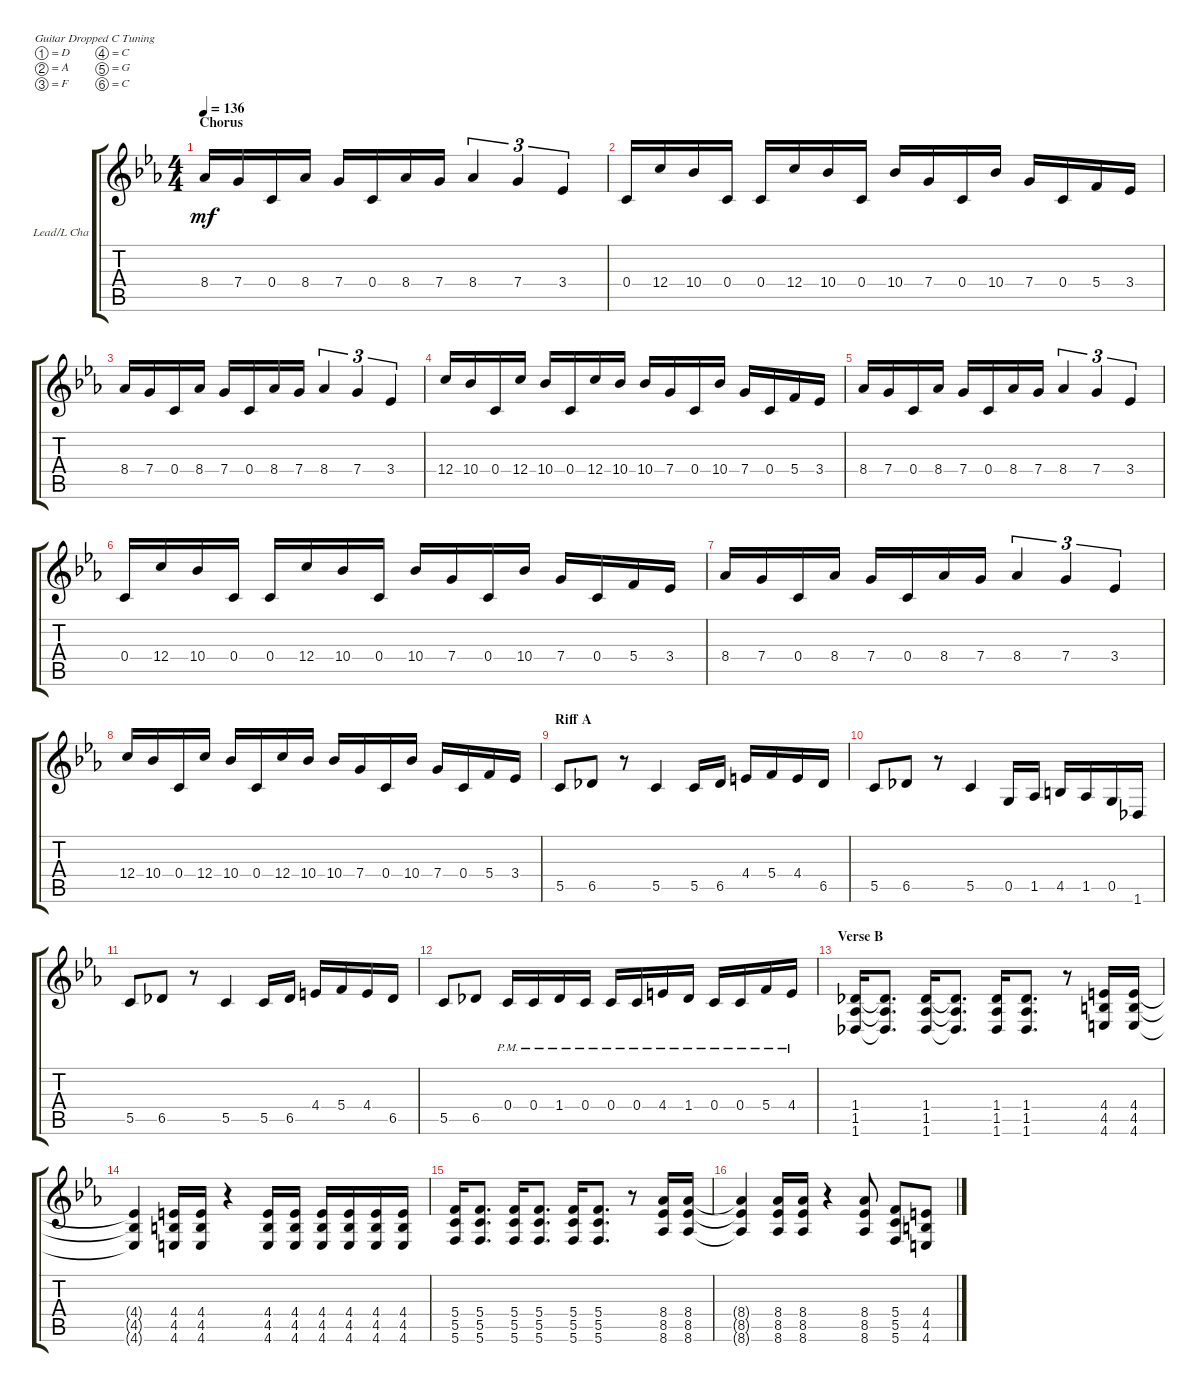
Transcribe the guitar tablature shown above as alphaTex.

\defaultSystemsLayout 4
\bracketExtendMode groupsimilarinstruments
\firstSystemTrackNameOrientation horizontal
\otherSystemsTrackNameOrientation horizontal
\track ("Lead/L Channel" "Lead/L Cha") {instrument distortionguitar}
\staff {score tabs}
\tuning (D4 A3 F3 C3 G2 C2)
\ts (4 4)
\section ("" "Chorus")
\tempo 136
\clef g2
\ks cminor
8.4.16{dy mf} 7.4.16 0.4.16 8.4.16 7.4.16 0.4.16 8.4.16 7.4.16 8.4.4{tu (3 2)} 7.4.4{tu (3 2)} 3.4.4{tu (3 2)} |
0.4.16 12.4.16 10.4.16 0.4.16 0.4.16 12.4.16 10.4.16 0.4.16 10.4.16 7.4.16 0.4.16 10.4.16 7.4.16 0.4.16 5.4.16 3.4.16 |
8.4.16 7.4.16 0.4.16 8.4.16 7.4.16 0.4.16 8.4.16 7.4.16 8.4.4{tu (3 2)} 7.4.4{tu (3 2)} 3.4.4{tu (3 2)} |
12.4.16 10.4.16 0.4.16 12.4.16 10.4.16 0.4.16 12.4.16 10.4.16 10.4.16 7.4.16 0.4.16 10.4.16 7.4.16 0.4.16 5.4.16 3.4.16 |
8.4.16 7.4.16 0.4.16 8.4.16 7.4.16 0.4.16 8.4.16 7.4.16 8.4.4{tu (3 2)} 7.4.4{tu (3 2)} 3.4.4{tu (3 2)} |
0.4.16 12.4.16 10.4.16 0.4.16 0.4.16 12.4.16 10.4.16 0.4.16 10.4.16 7.4.16 0.4.16 10.4.16 7.4.16 0.4.16 5.4.16 3.4.16 |
8.4.16 7.4.16 0.4.16 8.4.16 7.4.16 0.4.16 8.4.16 7.4.16 8.4.4{tu (3 2)} 7.4.4{tu (3 2)} 3.4.4{tu (3 2)} |
12.4.16 10.4.16 0.4.16 12.4.16 10.4.16 0.4.16 12.4.16 10.4.16 10.4.16 7.4.16 0.4.16 10.4.16 7.4.16 0.4.16 5.4.16 3.4.16 |
\section ("" "Riff A")
5.5.8 6.5.8 r.8 5.5.4 5.5.16 6.5.16 4.4.16 5.4.16 4.4.16 6.5.16 |
5.5.8 6.5.8 r.8 5.5.4 0.5.16 1.5.16 4.5.16 1.5.16 0.5.16 1.6.16 |
5.5.8 6.5.8 r.8 5.5.4 5.5.16 6.5.16 4.4.16 5.4.16 4.4.16 6.5.16 |
5.5.8 6.5.8 0.4{pm}.16 0.4{pm}.16 1.4{pm}.16 0.4{pm}.16 0.4{pm}.16 0.4{pm}.16 4.4{pm}.16 1.4{pm}.16 0.4{pm}.16 0.4{pm}.16 5.4{pm}.16 4.4{pm}.16 |
\section ("" "Verse B")
(1.4 1.5 1.6).16 (1.4{t} 1.6{t} 1.5{t}).8{d} (1.4 1.5 1.6).16 (1.4{t} 1.6{t} 1.5{t}).8{d} (1.4 1.6 1.5).16 (1.4 1.5 1.6).8{d} r.8 (4.4 4.6 4.5).16 (4.4 4.5 4.6).16 |
(4.4{t} 4.6{t} 4.5{t}).4 (4.4 4.5 4.6).16 (4.4 4.6 4.5).16 r.4 (4.4 4.5 4.6).16 (4.4 4.6 4.5).16 (4.4 4.5 4.6).16 (4.4 4.6 4.5).16 (4.4 4.5 4.6).16 (4.4 4.6 4.5).16 |
(5.4 5.5 5.6).16 (5.4 5.6 5.5).8{d} (5.4 5.5 5.6).16 (5.4 5.6 5.5).8{d} (5.4 5.5 5.6).16 (5.4 5.6 5.5).8{d} r.8 (8.4 8.5 8.6).16 (8.4 8.6 8.5).16 |
(8.4{t} 8.5{t} 8.6{t}).4 (8.4 8.6 8.5).16 (8.4 8.5 8.6).16 r.4 (8.4 8.6 8.5).8 (5.4 5.5 5.6).8 (4.4 4.6 4.5).8
